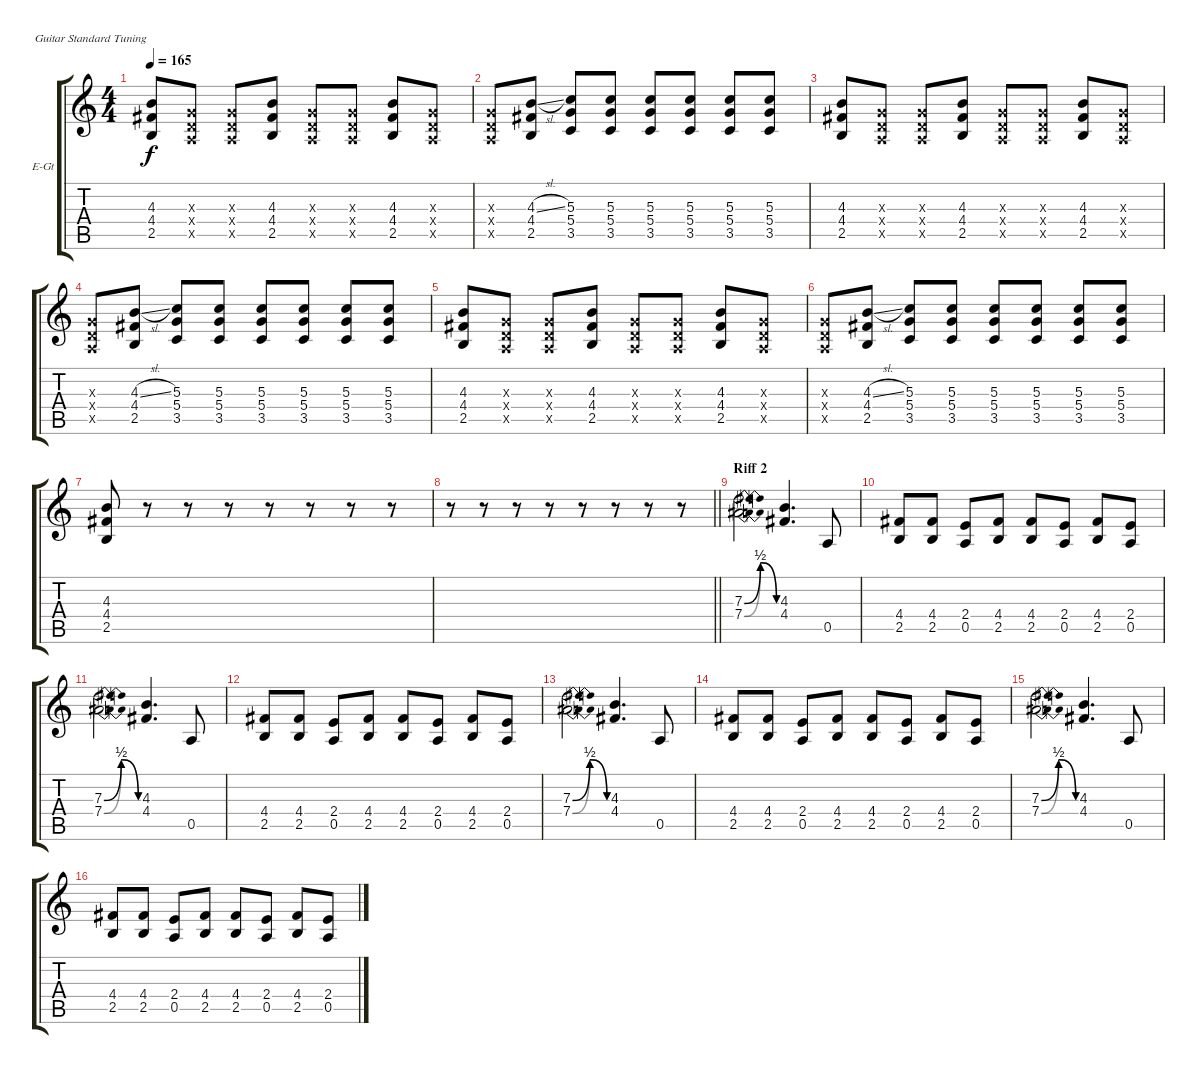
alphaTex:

\bracketExtendMode groupsimilarinstruments
\firstSystemTrackNameOrientation horizontal
\otherSystemsTrackNameOrientation horizontal
\track ("Rythm 1" "E-Gt") {instrument distortionguitar}
\staff {score tabs}
\tuning (E4 B3 G3 D3 A2 E2)
\ts (4 4)
\tempo 165
\clef g2
\ks c
(4.3 4.4 2.5).8{dy f} (0.3{x} 0.4{x} 0.5{x}).8 (0.3{x} 0.4{x} 0.5{x}).8 (4.3 4.4 2.5).8 (0.3{x} 0.4{x} 0.5{x}).8 (0.3{x} 0.4{x} 0.5{x}).8 (4.3 4.4 2.5).8 (0.3{x} 0.4{x} 0.5{x}).8 |
(0.3{x} 0.4{x} 0.5{x}).8 (4.3{sl} 4.4 2.5).8 (5.3 5.4 3.5).8 (5.3 5.4 3.5).8 (5.3 5.4 3.5).8 (5.3 5.4 3.5).8 (5.3 5.4 3.5).8 (5.3 5.4 3.5).8 |
(4.3 4.4 2.5).8 (0.3{x} 0.4{x} 0.5{x}).8 (0.3{x} 0.4{x} 0.5{x}).8 (4.3 4.4 2.5).8 (0.3{x} 0.4{x} 0.5{x}).8 (0.3{x} 0.4{x} 0.5{x}).8 (4.3 4.4 2.5).8 (0.3{x} 0.4{x} 0.5{x}).8 |
(0.3{x} 0.4{x} 0.5{x}).8 (4.3{sl} 4.4 2.5).8 (5.3 5.4 3.5).8 (5.3 5.4 3.5).8 (5.3 5.4 3.5).8 (5.3 5.4 3.5).8 (5.3 5.4 3.5).8 (5.3 5.4 3.5).8 |
(4.3 4.4 2.5).8 (0.3{x} 0.4{x} 0.5{x}).8 (0.3{x} 0.4{x} 0.5{x}).8 (4.3 4.4 2.5).8 (0.3{x} 0.4{x} 0.5{x}).8 (0.3{x} 0.4{x} 0.5{x}).8 (4.3 4.4 2.5).8 (0.3{x} 0.4{x} 0.5{x}).8 |
(0.3{x} 0.4{x} 0.5{x}).8 (4.3{sl} 4.4 2.5).8 (5.3 5.4 3.5).8 (5.3 5.4 3.5).8 (5.3 5.4 3.5).8 (5.3 5.4 3.5).8 (5.3 5.4 3.5).8 (5.3 5.4 3.5).8 |
(4.3 4.4 2.5).8 r.8 r.8 r.8 r.8 r.8 r.8 r.8 |
\barLineRight lightlight
r.8 r.8 r.8 r.8 r.8 r.8 r.8 r.8 |
\section ("" "Riff 2")
(7.3{be (bendrelease 0 0 30 2 30 2 60 0)} 7.4{be (bendrelease 0 0 30 2 30 2 60 0)}).2 (4.3 4.4).4{d} 0.5.8 |
(4.4 2.5).8 (4.4 2.5).8 (2.4 0.5).8 (4.4 2.5).8 (4.4 2.5).8 (2.4 0.5).8 (4.4 2.5).8 (2.4 0.5).8 |
(7.3{be (bendrelease 0 0 30 2 30 2 60 0)} 7.4{be (bendrelease 0 0 30 2 30 2 60 0)}).2 (4.3 4.4).4{d} 0.5.8 |
(4.4 2.5).8 (4.4 2.5).8 (2.4 0.5).8 (4.4 2.5).8 (4.4 2.5).8 (2.4 0.5).8 (4.4 2.5).8 (2.4 0.5).8 |
(7.3{be (bendrelease 0 0 30 2 30 2 60 0)} 7.4{be (bendrelease 0 0 30 2 30 2 60 0)}).2 (4.3 4.4).4{d} 0.5.8 |
(4.4 2.5).8 (4.4 2.5).8 (2.4 0.5).8 (4.4 2.5).8 (4.4 2.5).8 (2.4 0.5).8 (4.4 2.5).8 (2.4 0.5).8 |
(7.3{be (bendrelease 0 0 30 2 30 2 60 0)} 7.4{be (bendrelease 0 0 30 2 30 2 60 0)}).2 (4.3 4.4).4{d} 0.5.8 |
(4.4 2.5).8 (4.4 2.5).8 (2.4 0.5).8 (4.4 2.5).8 (4.4 2.5).8 (2.4 0.5).8 (4.4 2.5).8 (2.4 0.5).8
